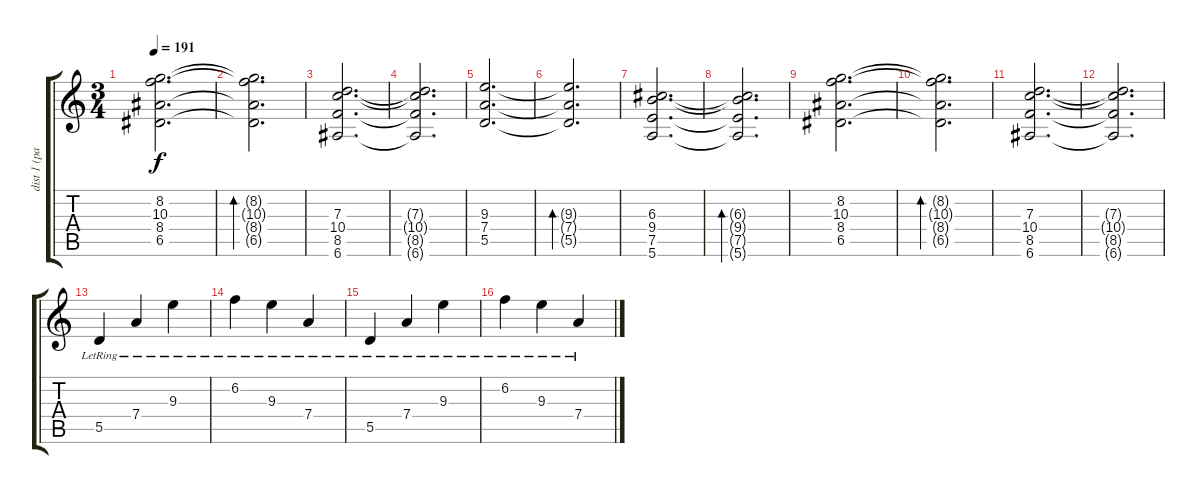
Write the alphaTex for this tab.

\track ("dist 1 (paul)" "dist 1 (pa") {instrument distortionguitar}
\staff {score tabs}
\tuning (E4 B3 G3 D3 A2 E2) {hide}
\ts (3 4)
\tempo 191
\clef g2
\ks c
(8.2 10.3 8.4 6.5).2{d dy f volume 11 balance 6} |
(8.2{t} 10.3{t} 8.4{t} 6.5{t}).2{d bd 120} |
(7.3 10.4 8.5 6.6).2{d} |
(7.3{t} 10.4{t} 8.5{t} 6.6{t}).2{d} |
(9.3 7.4 5.5).2{d} |
(9.3{t} 7.4{t} 5.5{t}).2{d bd 120} |
(6.3 9.4 7.5 5.6).2{d} |
(6.3{t} 9.4{t} 7.5{t} 5.6{t}).2{d bd 120} |
(8.2 10.3 8.4 6.5).2{d} |
(8.2{t} 10.3{t} 8.4{t} 6.5{t}).2{d bd 120} |
(7.3 10.4 8.5 6.6).2{d} |
(7.3{t} 10.4{t} 8.5{t} 6.6{t}).2{d} |
5.5{lr}.4 7.4{lr}.4 9.3{lr}.4 |
6.2{lr}.4 9.3{lr}.4 7.4{lr}.4 |
5.5{lr}.4 7.4{lr}.4 9.3{lr}.4 |
6.2{lr}.4 9.3{lr}.4 7.4{lr}.4
